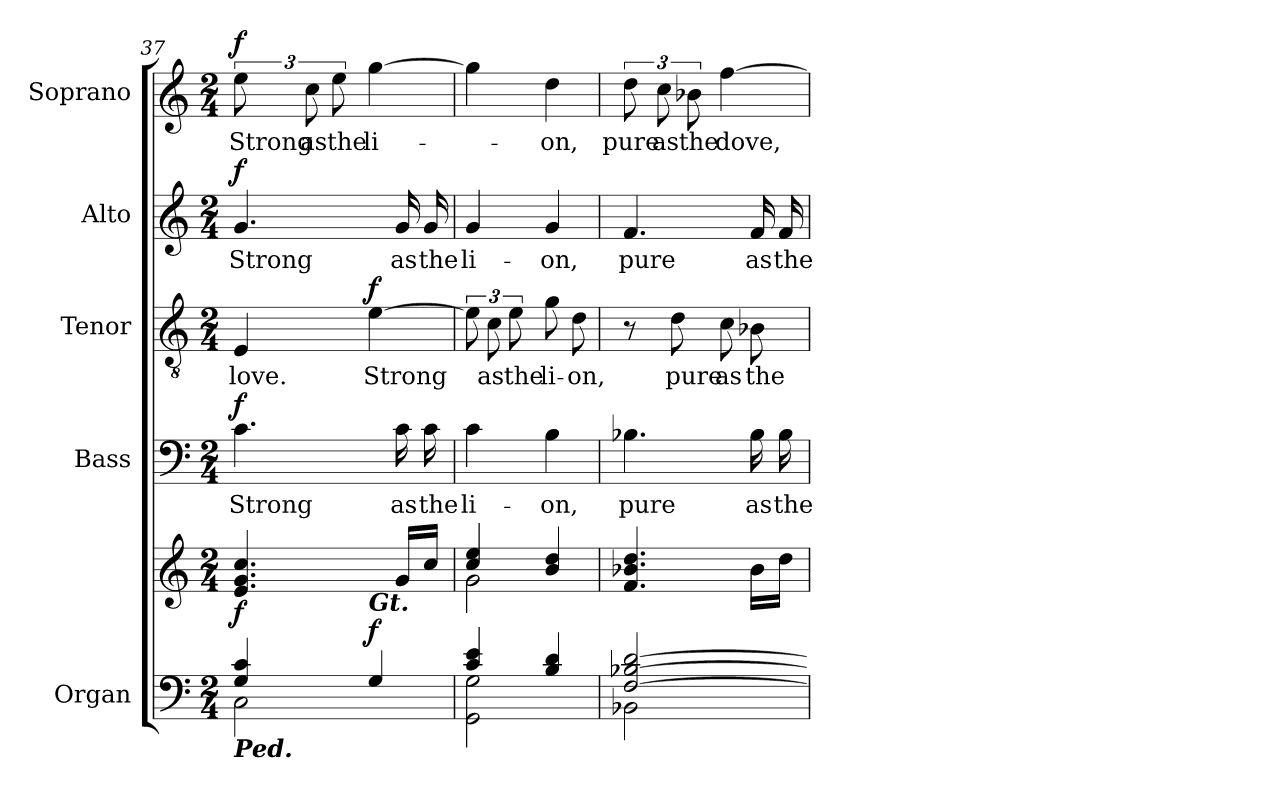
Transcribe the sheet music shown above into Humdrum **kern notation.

**kern	**kern	**dynam	**kern	**text	**dynam	**kern	**text	**dynam	**kern	**text	**dynam	**kern	**text	**dynam
*part5	*part5	*part5	*part4	*part4	*part4	*part3	*part3	*part3	*part2	*part2	*part2	*part1	*part1	*part1
*staff6	*staff5	*staff5/6	*staff4	*staff4	*staff4	*staff3	*staff3	*staff3	*staff2	*staff2	*staff2	*staff1	*staff1	*staff1
*I"Organ	*	*	*I"Bass	*	*	*I"Tenor	*	*	*I"Alto	*	*	*I"Soprano	*	*
*	*	*	*I'B	*	*	*I'T	*	*	*I'A	*	*	*I'S	*	*
*clefF4	*clefG2	*	*clefF4	*	*	*clefGv2	*	*	*clefG2	*	*	*clefG2	*	*
*k[]	*k[]	*	*k[]	*	*	*k[]	*	*	*k[]	*	*	*k[]	*	*
*C:	*C:	*	*C:	*	*	*C:	*	*	*C:	*	*	*C:	*	*
*M2/4	*M2/4	*	*M2/4	*	*	*M2/4	*	*	*M2/4	*	*	*M2/4	*	*
=37	=37	=37	=37	=37	=37	=37	=37	=37	=37	=37	=37	=37	=37	=37
*^	*^	*	*	*	*	*	*	*	*	*	*	*	*	*
!LO:TX:b:Bi:t=Ped.	!	!	!	!	!	!	!	!	!	!	!	!	!	!	!	!
!	!	!	!LO:N:vis=1	!LO:DY:b	!	!LO:LY:b	!LO:DY:b	!	!LO:LY:b	!	!	!LO:LY:b	!LO:DY:b	!	!LO:LY:b	!LO:DY:b
4G/ 4c/	2C\	4.e/ 4.g/ 4.cc/	2ryy	f	4.c	Strong	f	4E	love.	.	4.g	Strong	f	12ee	Strong	f
!	!	!	!	!	!	!	!	!	!	!	!	!	!	!	!LO:LY:b	!
.	.	.	.	.	.	.	.	.	.	.	.	.	.	12cc	as	.
!	!	!	!	!	!	!	!	!	!	!	!	!	!	!	!LO:LY:b	!
.	.	.	.	.	.	.	.	.	.	.	.	.	.	12ee	the	.
!LO:TX:a:Bi:t=Gt.	!	!	!	!	!	!	!	!	!	!	!	!	!	!	!	!
!	!	!	!	!LO:DY:a=2	!	!	!	!	!LO:LY:b	!LO:DY:b	!	!	!	!	!LO:LY:b	!
4G/	.	.	.	f	.	.	.	[4e	Strong	f	.	.	.	[4gg	li-	.
!	!	!	!	!	!	!LO:LY:b	!	!	!	!	!	!LO:LY:b	!	!	!	!
.	.	16g/LL	.	.	16c	as	.	.	.	.	16g	as	.	.	.	.
!	!	!	!	!	!	!LO:LY:b	!	!	!	!	!	!LO:LY:b	!	!	!	!
.	.	16cc/JJ	.	.	16c	the	.	.	.	.	16g	the	.	.	.	.
=38	=38	=38	=38	=38	=38	=38	=38	=38	=38	=38	=38	=38	=38	=38	=38	=38
!	!	!	!	!	!	!LO:LY:b	!	!	!	!	!	!LO:LY:b	!	!	!	!
4c/ 4e/	2GG\ 2G\	4cc/ 4ee/	2g\	.	4c	li-	.	12e]	.	.	4g	li-	.	4gg]	.	.
!	!	!	!	!	!	!	!	!	!LO:LY:b	!	!	!	!	!	!	!
.	.	.	.	.	.	.	.	12c	as	.	.	.	.	.	.	.
!	!	!	!	!	!	!	!	!	!LO:LY:b	!	!	!	!	!	!	!
.	.	.	.	.	.	.	.	12e	the	.	.	.	.	.	.	.
!	!	!	!	!	!	!LO:LY:b	!	!	!LO:LY:b	!	!	!LO:LY:b	!	!	!LO:LY:b	!
4B/ 4d/	.	4b/ 4dd/	.	.	4B	-on,	.	8g	li-	.	4g	-on,	.	4dd	on,	.
!	!	!	!	!	!	!	!	!	!LO:LY:b	!	!	!	!	!	!	!
.	.	.	.	.	.	.	.	8d	-on,	.	.	.	.	.	.	.
=39	=39	=39	=39	=39	=39	=39	=39	=39	=39	=39	=39	=39	=39	=39	=39	=39
!	!	!	!	!	!	!LO:LY:b	!	!	!	!	!	!LO:LY:b	!	!	!LO:LY:b	!
[2F/ [2B-X/ [2d/	2BB-X\	4.f/ 4.b-X/ 4.dd/	2ryy	.	4.B-X	pure	.	8r	.	.	4.f	pure	.	12dd	pure	.
!	!	!	!	!	!	!	!	!	!	!	!	!	!	!	!LO:LY:b	!
.	.	.	.	.	.	.	.	.	.	.	.	.	.	12cc	as	.
!	!	!	!	!	!	!	!	!	!LO:LY:b	!	!	!	!	!	!	!
.	.	.	.	.	.	.	.	8d	pure	.	.	.	.	.	.	.
!	!	!	!	!	!	!	!	!	!	!	!	!	!	!	!LO:LY:b	!
.	.	.	.	.	.	.	.	.	.	.	.	.	.	12b-X	the	.
!	!	!	!	!	!	!	!	!	!LO:LY:b	!	!	!	!	!	!LO:LY:b	!
.	.	.	.	.	.	.	.	8c	as	.	.	.	.	[4ff	dove,	.
!	!	!	!	!	!	!LO:LY:b	!	!	!LO:LY:b	!	!	!LO:LY:b	!	!	!	!
.	.	16b-\LL	.	.	16B-	as	.	8B-X	the	.	16f	as	.	.	.	.
!	!	!	!	!	!	!LO:LY:b	!	!	!	!	!	!LO:LY:b	!	!	!	!
.	.	16dd\JJ	.	.	16B-	the	.	.	.	.	16f	the	.	.	.	.
*v	*v	*	*	*	*	*	*	*	*	*	*	*	*	*	*	*
*	*v	*v	*	*	*	*	*	*	*	*	*	*	*	*	*
=	=	=	=	=	=	=	=	=	=	=	=	=	=	=
*-	*-	*-	*-	*-	*-	*-	*-	*-	*-	*-	*-	*-	*-	*-
